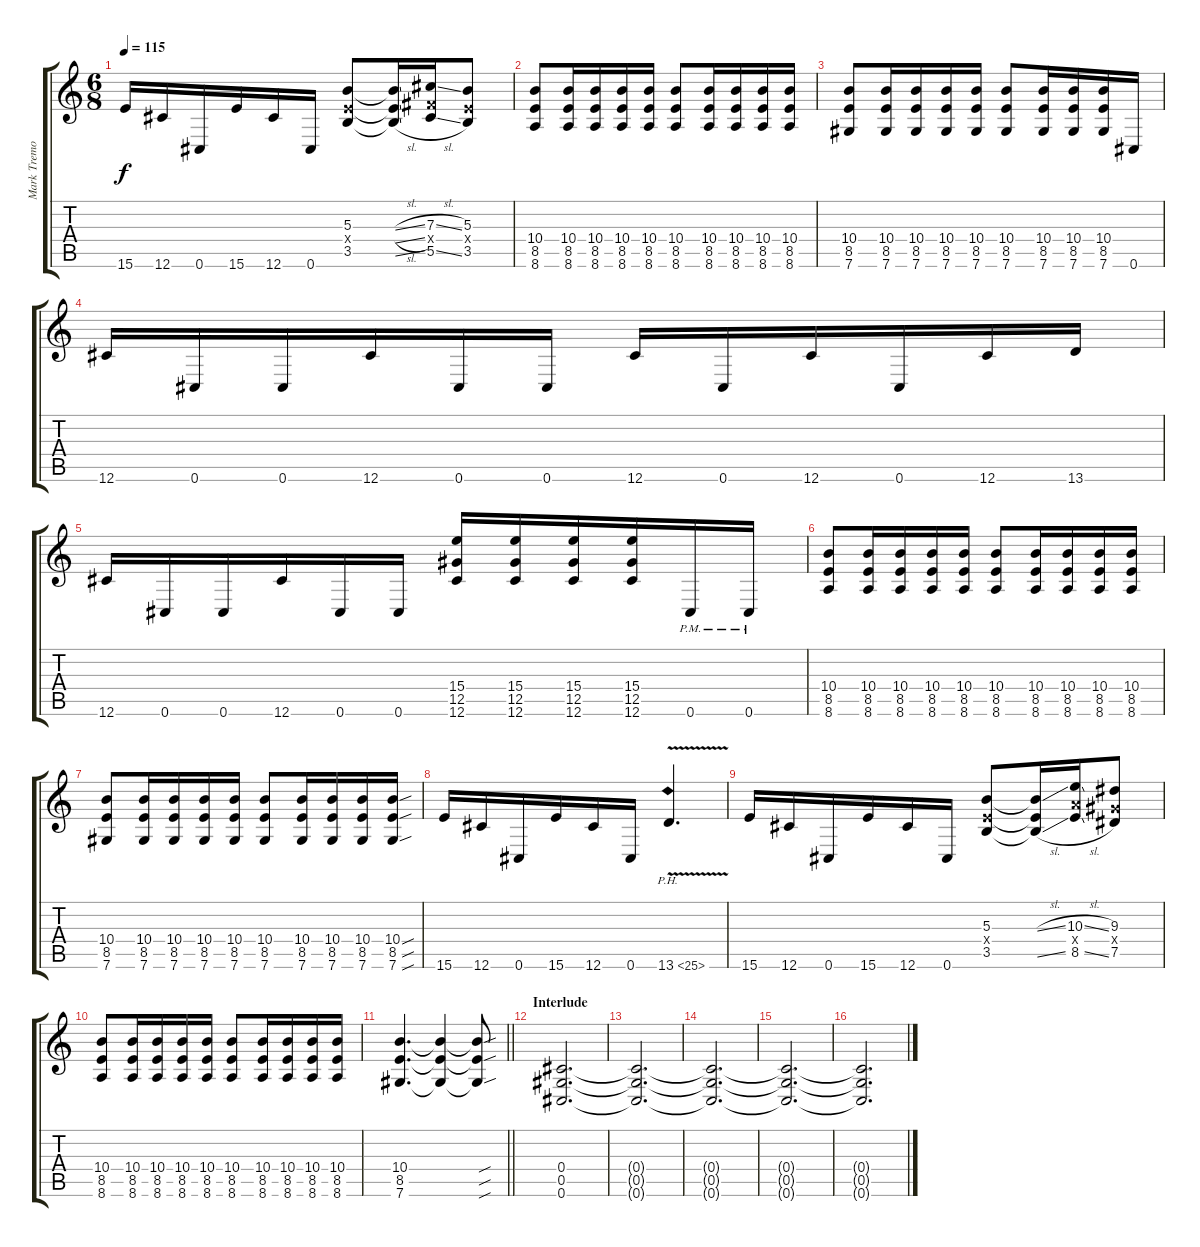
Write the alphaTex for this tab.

\track ("Mark Tremonti" "Mark Tremo") {instrument distortionguitar}
\staff {score tabs}
\tuning (Eb4 Bb3 Gb3 Db3 Ab2 Db2) {hide}
\ts (6 8)
\tempo 115
\clef g2
\ks c
15.6.16{dy f} 12.6.16 0.6.16 15.6.16 12.6.16 0.6.16 (5.3 3.4{x} 3.5).8 (5.3{sl t} 3.4{sl t} 3.5{sl t}).16 (7.3{sl} 5.4{x} 5.5{sl}).16 (5.3 3.4{x} 3.5).8 |
(10.4 8.5 8.6).8 (10.4 8.5 8.6).16 (10.4 8.5 8.6).16 (10.4 8.5 8.6).16 (10.4 8.5 8.6).16 (10.4 8.5 8.6).8 (10.4 8.5 8.6).16 (10.4 8.5 8.6).16 (10.4 8.5 8.6).16 (10.4 8.5 8.6).16 |
(10.4 8.5 7.6).8 (10.4 8.5 7.6).16 (10.4 8.5 7.6).16 (10.4 8.5 7.6).16 (10.4 8.5 7.6).16 (10.4 8.5 7.6).8 (10.4 8.5 7.6).16 (10.4 8.5 7.6).16 (10.4 8.5 7.6).16 0.6.16 |
12.6.16 0.6.16 0.6.16 12.6.16 0.6.16 0.6.16 12.6.16 0.6.16 12.6.16 0.6.16 12.6.16 13.6.16 |
12.6.16 0.6.16 0.6.16 12.6.16 0.6.16 0.6.16 (15.4 12.5 12.6).16 (15.4 12.5 12.6).16 (15.4 12.5 12.6).16 (15.4 12.5 12.6).16 0.6{pm}.16 0.6{pm}.16 |
(10.4 8.5 8.6).8 (10.4 8.5 8.6).16 (10.4 8.5 8.6).16 (10.4 8.5 8.6).16 (10.4 8.5 8.6).16 (10.4 8.5 8.6).8 (10.4 8.5 8.6).16 (10.4 8.5 8.6).16 (10.4 8.5 8.6).16 (10.4 8.5 8.6).16 |
(10.4 8.5 7.6).8 (10.4 8.5 7.6).16 (10.4 8.5 7.6).16 (10.4 8.5 7.6).16 (10.4 8.5 7.6).16 (10.4 8.5 7.6).8 (10.4 8.5 7.6).16 (10.4 8.5 7.6).16 (10.4 8.5 7.6).16 (10.4{sou} 8.5{sou} 7.6{sou}).16 |
15.6.16 12.6.16 0.6.16 15.6.16 12.6.16 0.6.16 13.6{ph 12 v}.4{d} |
15.6.16 12.6.16 0.6.16 15.6.16 12.6.16 0.6.16 (5.3 3.4{x} 3.5).8 (5.3{sl t} 3.4{t} 3.5{sl t}).16 (10.3{sl} 8.4{x} 8.5{sl}).16 (9.3 7.4{x} 7.5).8 |
(10.4 8.5 8.6).8 (10.4 8.5 8.6).16 (10.4 8.5 8.6).16 (10.4 8.5 8.6).16 (10.4 8.5 8.6).16 (10.4 8.5 8.6).8 (10.4 8.5 8.6).16 (10.4 8.5 8.6).16 (10.4 8.5 8.6).16 (10.4 8.5 8.6).16 |
\barLineRight lightlight
(10.4 8.5 7.6).4{d} (10.4{t} 8.5{t} 7.6{t}).4 (10.4{sou t} 8.5{sou t} 7.6{sou t}).8 |
\section ("" "Interlude")
(0.4 0.5 0.6).2{d} |
(0.4{t} 0.5{t} 0.6{t}).2{d volume 2} |
(0.4{t} 0.5{t} 0.6{t}).2{d} |
(0.4{t} 0.5{t} 0.6{t}).2{d} |
(0.4{t} 0.5{t} 0.6{t}).2{d}
